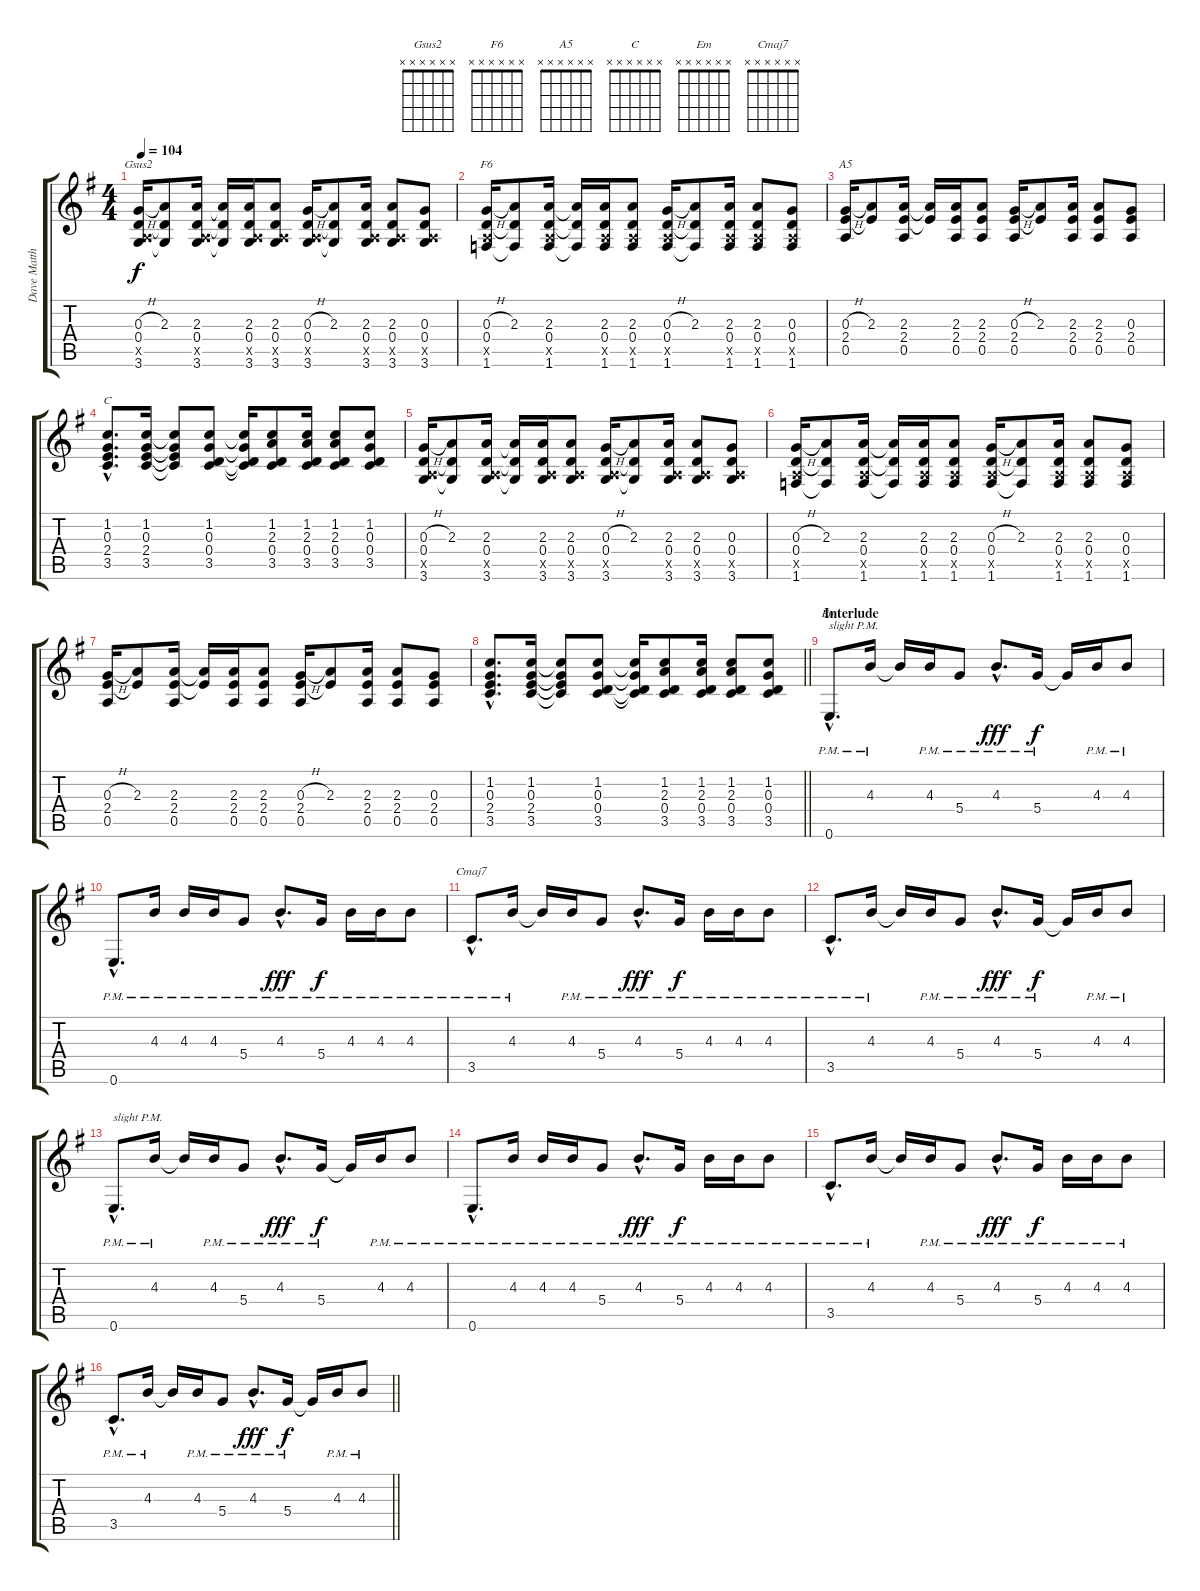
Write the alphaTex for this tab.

\track ("Dave Matthews" "Dave Matth") {instrument acousticguitarsteel}
\staff {score tabs}
\tuning (E4 B3 G3 D3 A2 E2) {hide}
\chord ("Gsus2" x x x x x x)
\chord ("F6" x x x x x x)
\chord ("A5" x x x x x x)
\chord ("C" x x x x x x)
\chord ("Em" x x x x x x)
\chord ("Cmaj7" x x x x x x)
\ts (4 4)
\tempo 104
\clef g2
\ks eminor
(0.3{h} 0.4 0.5{x} 3.6).16{ch "Gsus2" dy f} (2.3 0.4{t} 3.6{t}).8 (2.3 0.4 0.5{x} 3.6).16 (2.3{t} 0.4{t} 3.6{t}).16 (2.3 0.4 0.5{x} 3.6).16 (2.3 0.4 0.5{x} 3.6).8 (0.3{h} 0.4 0.5{x} 3.6).16 (2.3 0.4{t} 3.6{t}).8 (2.3 0.4 0.5{x} 3.6).16 (2.3 0.4 0.5{x} 3.6).8 (0.3 0.4 0.5{x} 3.6).8 |
(0.3{h} 0.4 0.5{x} 1.6).16{ch "F6"} (2.3 0.4{t} 1.6{t}).8 (2.3 0.4 0.5{x} 1.6).16 (2.3{t} 0.4{t} 1.6{t}).16 (2.3 0.4 0.5{x} 1.6).16 (2.3 0.4 0.5{x} 1.6).8 (0.3{h} 0.4 0.5{x} 1.6).16 (2.3 0.4{t} 1.6{t}).8 (2.3 0.4 0.5{x} 1.6).16 (2.3 0.4 0.5{x} 1.6).8 (0.3 0.4 0.5{x} 1.6).8 |
(0.3{h} 2.4 0.5).16{ch "A5"} (2.3 2.4{t}).8 (2.3 2.4 0.5).16 (2.3{t} 2.4{t}).16 (2.3 2.4 0.5).16 (2.3 2.4 0.5).8 (0.3{h} 2.4 0.5).16 (2.3 2.4{t}).8 (2.3 2.4 0.5).16 (2.3 2.4 0.5).8 (0.3 2.4 0.5).8 |
(1.2{hac} 0.3{hac} 2.4{hac} 3.5{hac}).8{d ch "C"} (1.2 0.3 2.4 3.5).16 (1.2{t} 0.3{t} 2.4{t} 3.5{t}).8 (1.2 0.3 0.4 3.5).8 (1.2{t} 0.3{t} 0.4{t} 3.5{t}).16 (1.2 2.3 0.4 3.5).8 (1.2 2.3 0.4 3.5).16 (1.2 2.3 0.4 3.5).8 (1.2 0.3 0.4 3.5).8 |
(0.3{h} 0.4 0.5{x} 3.6).16 (2.3 0.4{t} 3.6{t}).8 (2.3 0.4 0.5{x} 3.6).16 (2.3{t} 0.4{t} 3.6{t}).16 (2.3 0.4 0.5{x} 3.6).16 (2.3 0.4 0.5{x} 3.6).8 (0.3{h} 0.4 0.5{x} 3.6).16 (2.3 0.4{t} 3.6{t}).8 (2.3 0.4 0.5{x} 3.6).16 (2.3 0.4 0.5{x} 3.6).8 (0.3 0.4 0.5{x} 3.6).8 |
(0.3{h} 0.4 0.5{x} 1.6).16 (2.3 0.4{t} 1.6{t}).8 (2.3 0.4 0.5{x} 1.6).16 (2.3{t} 0.4{t} 1.6{t}).16 (2.3 0.4 0.5{x} 1.6).16 (2.3 0.4 0.5{x} 1.6).8 (0.3{h} 0.4 0.5{x} 1.6).16 (2.3 0.4{t} 1.6{t}).8 (2.3 0.4 0.5{x} 1.6).16 (2.3 0.4 0.5{x} 1.6).8 (0.3 0.4 0.5{x} 1.6).8 |
(0.3{h} 2.4 0.5).16 (2.3 2.4{t}).8 (2.3 2.4 0.5).16 (2.3{t} 2.4{t}).16 (2.3 2.4 0.5).16 (2.3 2.4 0.5).8 (0.3{h} 2.4 0.5).16 (2.3 2.4{t}).8 (2.3 2.4 0.5).16 (2.3 2.4 0.5).8 (0.3 2.4 0.5).8 |
\barLineRight lightlight
(1.2{hac} 0.3{hac} 2.4{hac} 3.5{hac}).8{d} (1.2 0.3 2.4 3.5).16 (1.2{t} 0.3{t} 2.4{t} 3.5{t}).8 (1.2 0.3 0.4 3.5).8 (1.2{t} 0.3{t} 0.4{t} 3.5{t}).16 (1.2 2.3 0.4 3.5).8 (1.2 2.3 0.4 3.5).16 (1.2 2.3 0.4 3.5).8 (1.2 0.3 0.4 3.5).8 |
\section ("" "Interlude")
0.6{hac pm}.8{d ch "Em" txt "slight P.M."} 4.3{pm}.16 4.3{t}.16 4.3{pm}.16 5.4{pm}.8 4.3{hac pm}.8{d dy fff} 5.4{pm}.16{dy f} 5.4{t}.16 4.3{pm}.16 4.3{pm}.8 |
0.6{hac pm}.8{d} 4.3{pm}.16 4.3{pm}.16 4.3{pm}.16 5.4{pm}.8 4.3{hac pm}.8{d dy fff} 5.4{pm}.16{dy f} 4.3{pm}.16 4.3{pm}.16 4.3{pm}.8 |
3.5{hac pm}.8{d ch "Cmaj7"} 4.3{pm}.16 4.3{t}.16 4.3{pm}.16 5.4{pm}.8 4.3{hac pm}.8{d dy fff} 5.4{pm}.16{dy f} 4.3{pm}.16 4.3{pm}.16 4.3{pm}.8 |
3.5{hac pm}.8{d} 4.3{pm}.16 4.3{t}.16 4.3{pm}.16 5.4{pm}.8 4.3{hac pm}.8{d dy fff} 5.4{pm}.16{dy f} 5.4{t}.16 4.3{pm}.16 4.3{pm}.8 |
0.6{hac pm}.8{d txt "slight P.M."} 4.3{pm}.16 4.3{t}.16 4.3{pm}.16 5.4{pm}.8 4.3{hac pm}.8{d dy fff} 5.4{pm}.16{dy f} 5.4{t}.16 4.3{pm}.16 4.3{pm}.8 |
0.6{hac pm}.8{d} 4.3{pm}.16 4.3{pm}.16 4.3{pm}.16 5.4{pm}.8 4.3{hac pm}.8{d dy fff} 5.4{pm}.16{dy f} 4.3{pm}.16 4.3{pm}.16 4.3{pm}.8 |
3.5{hac pm}.8{d} 4.3{pm}.16 4.3{t}.16 4.3{pm}.16 5.4{pm}.8 4.3{hac pm}.8{d dy fff} 5.4{pm}.16{dy f} 4.3{pm}.16 4.3{pm}.16 4.3{pm}.8 |
\barLineRight lightlight
3.5{hac pm}.8{d} 4.3{pm}.16 4.3{t}.16 4.3{pm}.16 5.4{pm}.8 4.3{hac pm}.8{d dy fff} 5.4{pm}.16{dy f} 5.4{t}.16 4.3{pm}.16 4.3{pm}.8
